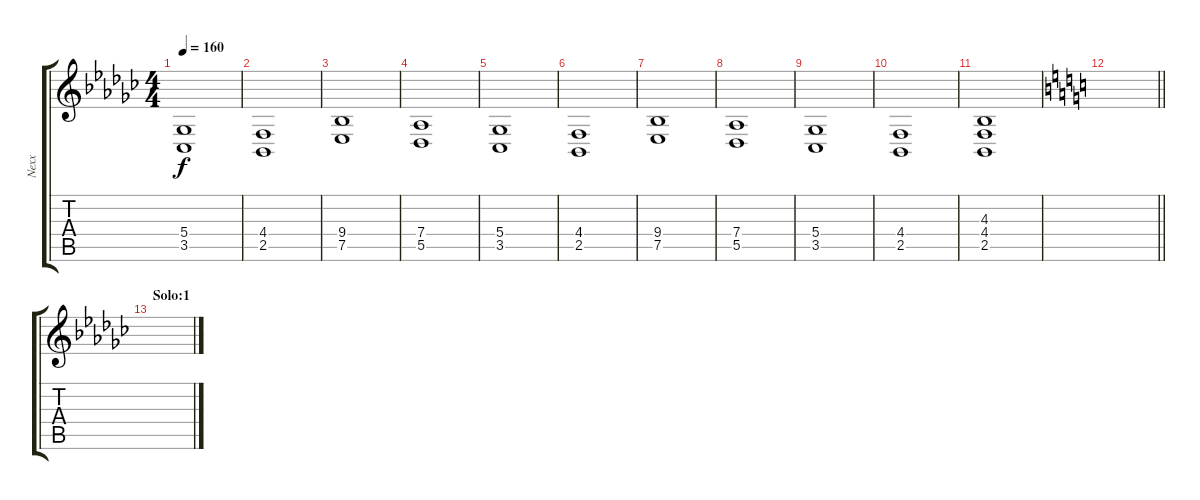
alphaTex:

\track ("Nexx" "Nexx") {instrument stringensemble2}
\staff {score tabs}
\tuning (Eb4 Bb3 Gb3 Db3 Ab2 Eb2) {hide}
\ts (4 4)
\tempo 160
\clef g2
\ks ebminor
(5.4 3.5).1{dy f} |
(4.4 2.5).1 |
(9.4 7.5).1 |
(7.4 5.5).1 |
(5.4 3.5).1 |
(4.4 2.5).1 |
(9.4 7.5).1 |
(7.4 5.5).1 |
(5.4 3.5).1 |
(4.4 2.5).1 |
(4.3 4.4 2.5).1 |
\barLineRight lightlight
\ks c
|
\section ("" "Solo:1")
\ks ebminor
